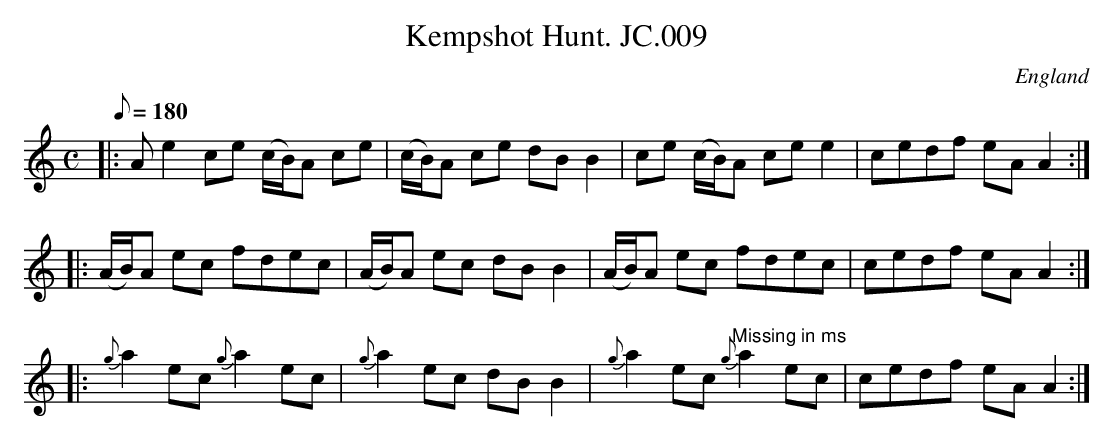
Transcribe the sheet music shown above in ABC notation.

X:1
T:Kempshot Hunt. JC.009
M:C
L:1/8
Q:180
O:England
K:Gmix
|:Ae2ce (c/B/)A ce|(c/B/)A ce dB B2|ce (c/B/)A cee2|cedf eAA2:|
|:(A/B/)A ec fdec|(A/B/)A ec dBB2|(A/B/)A ec fdec|cedf eAA2:|
|:{g}a2ec {g}a2ec|{g}a2ec dBB2|{g}a2ec {g}"Missing in ms"a2ec|cedf eAA2:|]
